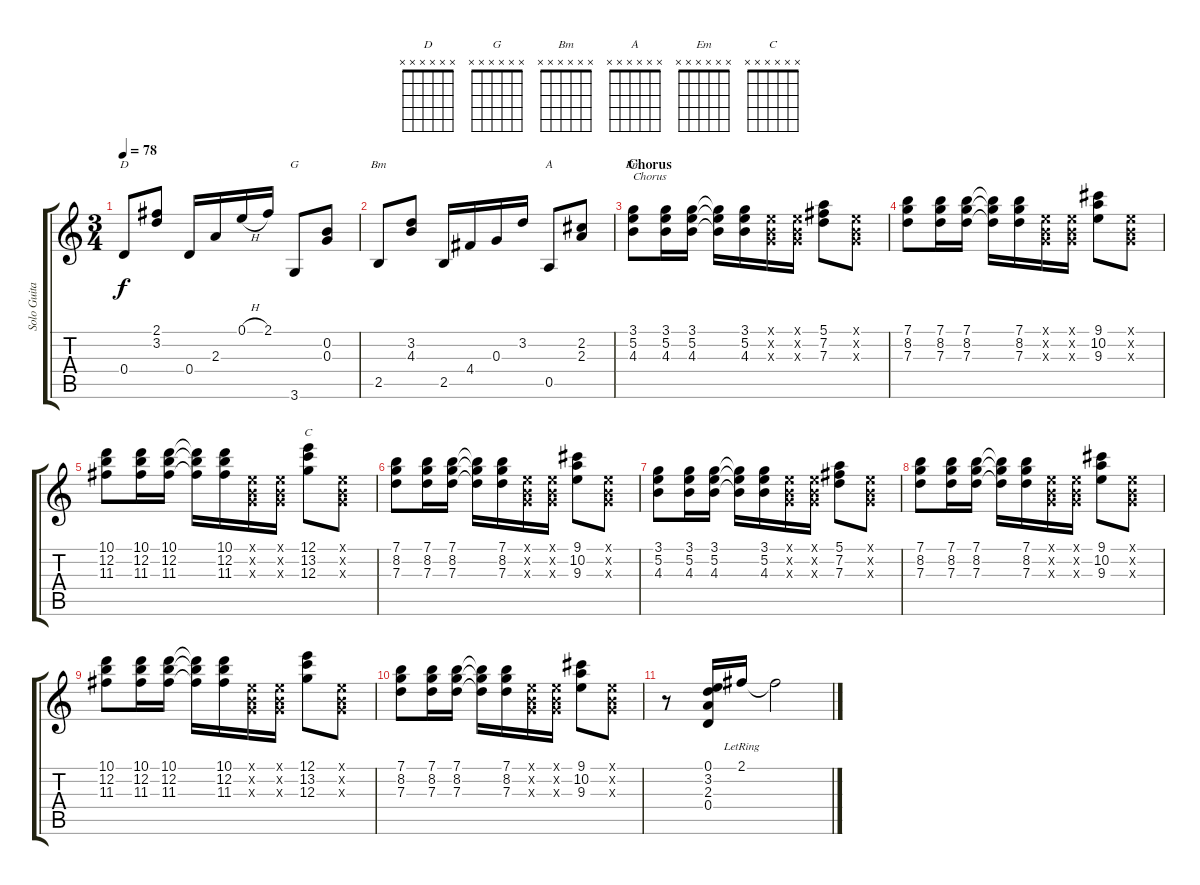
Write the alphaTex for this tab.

\track ("Solo Guitar" "Solo Guita") {instrument acousticguitarsteel}
\staff {score tabs}
\tuning (E4 B3 G3 D3 A2 E2) {hide}
\chord ("D" x x x x x x) {firstfret 0}
\chord ("G" x x x x x x) {firstfret 0}
\chord ("Bm" x x x x x x) {firstfret 0}
\chord ("A" x x x x x x) {firstfret 0}
\chord ("Em" x x x x x x) {firstfret 0}
\chord ("C" x x x x x x) {firstfret 0}
\ts (3 4)
\tempo 78
\clef g2
\ks c
0.4.8{ch "D" dy f} (2.1 3.2).8 0.4.16 2.3.16 0.1{h}.16 2.1.16 3.6.8{ch "G"} (0.2 0.3).8 |
2.5.8{ch "Bm"} (3.2 4.3).8 2.5.16 4.4.16 0.3.16 3.2.16 0.5.8{ch "A"} (2.2 2.3).8 |
\section ("" "Chorus")
(3.1 5.2 4.3).8{ch "Em" txt "Chorus"} (3.1 5.2 4.3).16 (3.1 5.2 4.3).16 (3.1{t} 5.2{t} 4.3{t}).16 (3.1 5.2 4.3).16 (0.1{x} 0.2{x} 0.3{x}).16 (0.1{x} 0.2{x} 0.3{x}).16 (5.1 7.2 7.3).8 (0.1{x} 0.2{x} 0.3{x}).8 |
(7.1 8.2 7.3).8 (7.1 8.2 7.3).16 (7.1 8.2 7.3).16 (7.1{t} 8.2{t} 7.3{t}).16 (7.1 8.2 7.3).16 (0.1{x} 0.2{x} 0.3{x}).16 (0.1{x} 0.2{x} 0.3{x}).16 (9.1 10.2 9.3).8 (0.1{x} 0.2{x} 0.3{x}).8 |
(10.1 12.2 11.3).8 (10.1 12.2 11.3).16 (10.1 12.2 11.3).16 (10.1{t} 12.2{t} 11.3{t}).16 (10.1 12.2 11.3).16 (0.1{x} 0.2{x} 0.3{x}).16 (0.1{x} 0.2{x} 0.3{x}).16 (12.1 13.2 12.3).8{ch "C"} (0.1{x} 0.2{x} 0.3{x}).8 |
(7.1 8.2 7.3).8 (7.1 8.2 7.3).16 (7.1 8.2 7.3).16 (7.1{t} 8.2{t} 7.3{t}).16 (7.1 8.2 7.3).16 (0.1{x} 0.2{x} 0.3{x}).16 (0.1{x} 0.2{x} 0.3{x}).16 (9.1 10.2 9.3).8 (0.1{x} 0.2{x} 0.3{x}).8 |
(3.1 5.2 4.3).8 (3.1 5.2 4.3).16 (3.1 5.2 4.3).16 (3.1{t} 5.2{t} 4.3{t}).16 (3.1 5.2 4.3).16 (0.1{x} 0.2{x} 0.3{x}).16 (0.1{x} 0.2{x} 0.3{x}).16 (5.1 7.2 7.3).8 (0.1{x} 0.2{x} 0.3{x}).8 |
(7.1 8.2 7.3).8 (7.1 8.2 7.3).16 (7.1 8.2 7.3).16 (7.1{t} 8.2{t} 7.3{t}).16 (7.1 8.2 7.3).16 (0.1{x} 0.2{x} 0.3{x}).16 (0.1{x} 0.2{x} 0.3{x}).16 (9.1 10.2 9.3).8 (0.1{x} 0.2{x} 0.3{x}).8 |
(10.1 12.2 11.3).8 (10.1 12.2 11.3).16 (10.1 12.2 11.3).16 (10.1{t} 12.2{t} 11.3{t}).16 (10.1 12.2 11.3).16 (0.1{x} 0.2{x} 0.3{x}).16 (0.1{x} 0.2{x} 0.3{x}).16 (12.1 13.2 12.3).8 (0.1{x} 0.2{x} 0.3{x}).8 |
(7.1 8.2 7.3).8 (7.1 8.2 7.3).16 (7.1 8.2 7.3).16 (7.1{t} 8.2{t} 7.3{t}).16 (7.1 8.2 7.3).16 (0.1{x} 0.2{x} 0.3{x}).16 (0.1{x} 0.2{x} 0.3{x}).16 (9.1 10.2 9.3).8 (0.1{x} 0.2{x} 0.3{x}).8 |
r.8 (0.1 3.2 2.3 0.4).16 2.1{lr}.16 2.1{t}.2
